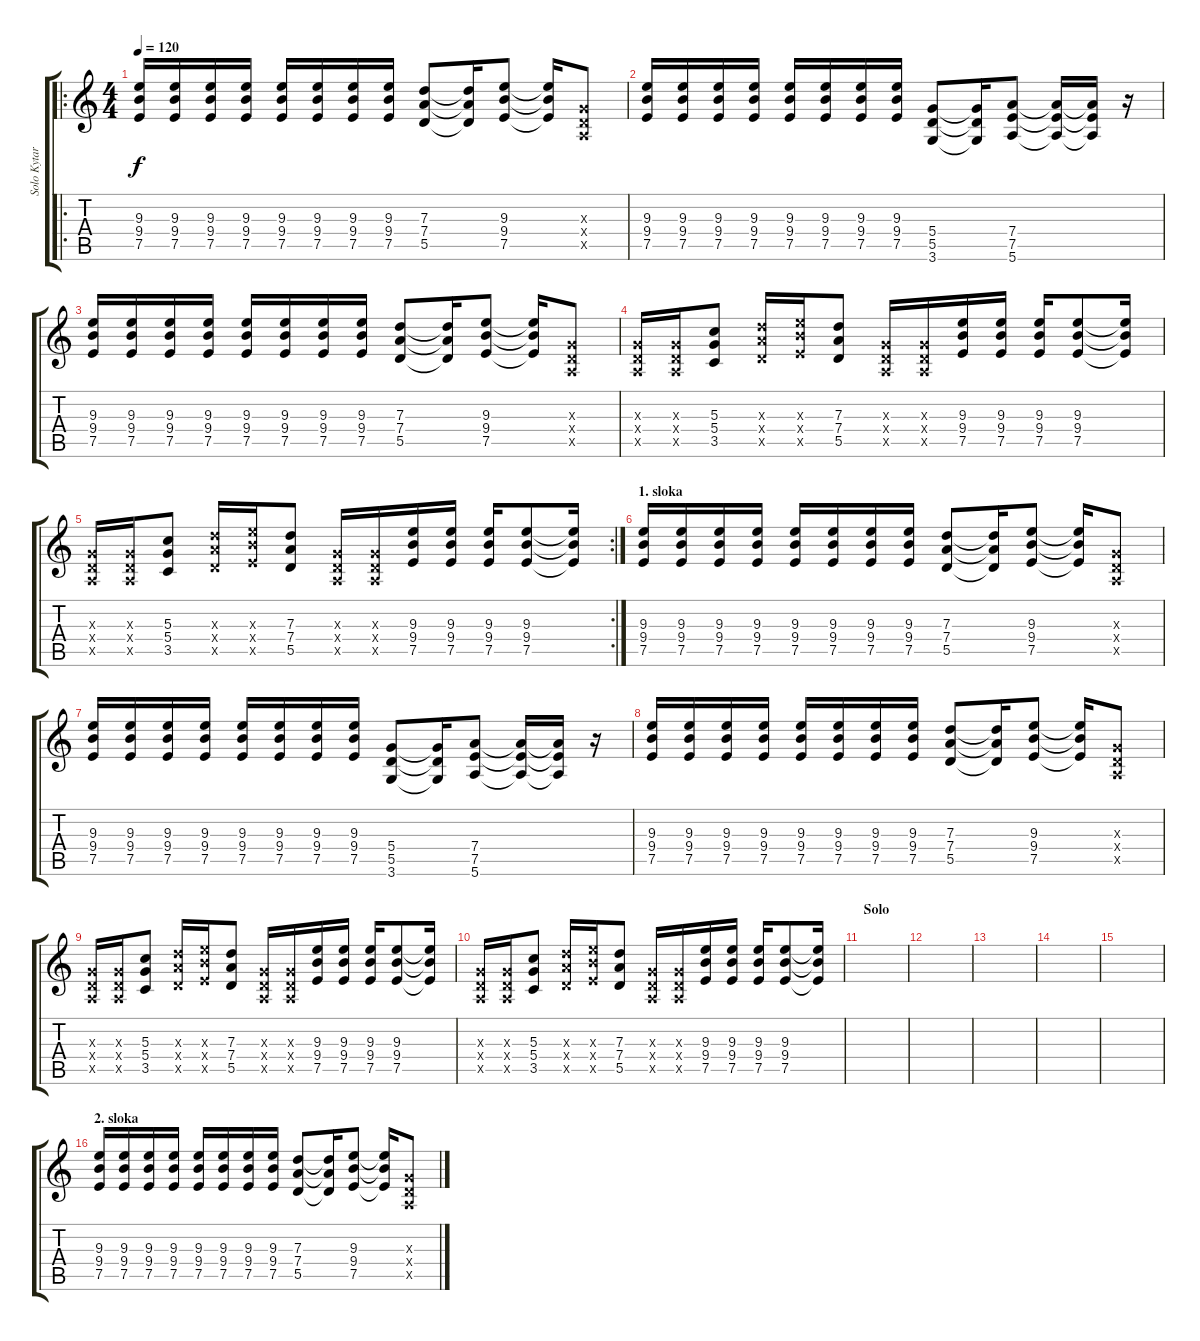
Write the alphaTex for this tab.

\track ("Solo Kytara" "Solo Kytar") {instrument overdrivenguitar}
\staff {score tabs}
\tuning (E4 B3 G3 D3 A2 E2) {hide}
\ro
\ts (4 4)
\tempo 120
\clef g2
\ks c
(9.3 9.4 7.5).16{dy f instrument overdrivenguitar} (9.3 9.4 7.5).16 (9.3 9.4 7.5).16 (9.3 9.4 7.5).16 (9.3 9.4 7.5).16 (9.3 9.4 7.5).16 (9.3 9.4 7.5).16 (9.3 9.4 7.5).16 (7.3 7.4 5.5).8 (7.3{t} 7.4{t} 5.5{t}).16 (9.3 9.4 7.5).8 (9.3{t} 9.4{t} 7.5{t}).16 (0.3{x} 0.4{x} 0.5{x}).8 |
(9.3 9.4 7.5).16 (9.3 9.4 7.5).16 (9.3 9.4 7.5).16 (9.3 9.4 7.5).16 (9.3 9.4 7.5).16 (9.3 9.4 7.5).16 (9.3 9.4 7.5).16 (9.3 9.4 7.5).16 (5.4 5.5 3.6).8 (5.4{t} 5.5{t} 3.6{t}).16 (7.4 7.5 5.6).8 (7.4{t} 7.5{t} 5.6{t}).16 (7.4{t} 7.5{t} 5.6{t}).16 r.16 |
(9.3 9.4 7.5).16 (9.3 9.4 7.5).16 (9.3 9.4 7.5).16 (9.3 9.4 7.5).16 (9.3 9.4 7.5).16 (9.3 9.4 7.5).16 (9.3 9.4 7.5).16 (9.3 9.4 7.5).16 (7.3 7.4 5.5).8 (7.3{t} 7.4{t} 5.5{t}).16 (9.3 9.4 7.5).8 (9.3{t} 9.4{t} 7.5{t}).16 (0.3{x} 0.4{x} 0.5{x}).8 |
(0.3{x} 0.4{x} 0.5{x}).16 (0.3{x} 0.4{x} 0.5{x}).16 (5.3 5.4 3.5).8 (7.3{x} 7.4{x} 5.5{x}).16 (9.3{x} 9.4{x} 7.5{x}).16 (7.3 7.4 5.5).8 (0.3{x} 0.4{x} 0.5{x}).16 (0.3{x} 0.4{x} 0.5{x}).16 (9.3 9.4 7.5).16 (9.3 9.4 7.5).16 (9.3 9.4 7.5).16 (9.3 9.4 7.5).8 (9.3{t} 9.4{t} 7.5{t}).16 |
\rc 2
(0.3{x} 0.4{x} 0.5{x}).16 (0.3{x} 0.4{x} 0.5{x}).16 (5.3 5.4 3.5).8 (7.3{x} 7.4{x} 5.5{x}).16 (9.3{x} 9.4{x} 7.5{x}).16 (7.3 7.4 5.5).8 (0.3{x} 0.4{x} 0.5{x}).16 (0.3{x} 0.4{x} 0.5{x}).16 (9.3 9.4 7.5).16 (9.3 9.4 7.5).16 (9.3 9.4 7.5).16 (9.3 9.4 7.5).8 (9.3{t} 9.4{t} 7.5{t}).16 |
\section ("" "1. sloka")
(9.3 9.4 7.5).16 (9.3 9.4 7.5).16 (9.3 9.4 7.5).16 (9.3 9.4 7.5).16 (9.3 9.4 7.5).16 (9.3 9.4 7.5).16 (9.3 9.4 7.5).16 (9.3 9.4 7.5).16 (7.3 7.4 5.5).8 (7.3{t} 7.4{t} 5.5{t}).16 (9.3 9.4 7.5).8 (9.3{t} 9.4{t} 7.5{t}).16 (0.3{x} 0.4{x} 0.5{x}).8 |
(9.3 9.4 7.5).16 (9.3 9.4 7.5).16 (9.3 9.4 7.5).16 (9.3 9.4 7.5).16 (9.3 9.4 7.5).16 (9.3 9.4 7.5).16 (9.3 9.4 7.5).16 (9.3 9.4 7.5).16 (5.4 5.5 3.6).8 (5.4{t} 5.5{t} 3.6{t}).16 (7.4 7.5 5.6).8 (7.4{t} 7.5{t} 5.6{t}).16 (7.4{t} 7.5{t} 5.6{t}).16 r.16 |
(9.3 9.4 7.5).16 (9.3 9.4 7.5).16 (9.3 9.4 7.5).16 (9.3 9.4 7.5).16 (9.3 9.4 7.5).16 (9.3 9.4 7.5).16 (9.3 9.4 7.5).16 (9.3 9.4 7.5).16 (7.3 7.4 5.5).8 (7.3{t} 7.4{t} 5.5{t}).16 (9.3 9.4 7.5).8 (9.3{t} 9.4{t} 7.5{t}).16 (0.3{x} 0.4{x} 0.5{x}).8 |
(0.3{x} 0.4{x} 0.5{x}).16 (0.3{x} 0.4{x} 0.5{x}).16 (5.3 5.4 3.5).8 (7.3{x} 7.4{x} 5.5{x}).16 (9.3{x} 9.4{x} 7.5{x}).16 (7.3 7.4 5.5).8 (0.3{x} 0.4{x} 0.5{x}).16 (0.3{x} 0.4{x} 0.5{x}).16 (9.3 9.4 7.5).16 (9.3 9.4 7.5).16 (9.3 9.4 7.5).16 (9.3 9.4 7.5).8 (9.3{t} 9.4{t} 7.5{t}).16 |
(0.3{x} 0.4{x} 0.5{x}).16 (0.3{x} 0.4{x} 0.5{x}).16 (5.3 5.4 3.5).8 (7.3{x} 7.4{x} 5.5{x}).16 (9.3{x} 9.4{x} 7.5{x}).16 (7.3 7.4 5.5).8 (0.3{x} 0.4{x} 0.5{x}).16 (0.3{x} 0.4{x} 0.5{x}).16 (9.3 9.4 7.5).16 (9.3 9.4 7.5).16 (9.3 9.4 7.5).16 (9.3 9.4 7.5).8 (9.3{t} 9.4{t} 7.5{t}).16 |
\section ("" "Solo")
|
|
|
|
|
\section ("" "2. sloka")
(9.3 9.4 7.5).16 (9.3 9.4 7.5).16 (9.3 9.4 7.5).16 (9.3 9.4 7.5).16 (9.3 9.4 7.5).16 (9.3 9.4 7.5).16 (9.3 9.4 7.5).16 (9.3 9.4 7.5).16 (7.3 7.4 5.5).8 (7.3{t} 7.4{t} 5.5{t}).16 (9.3 9.4 7.5).8 (9.3{t} 9.4{t} 7.5{t}).16 (0.3{x} 0.4{x} 0.5{x}).8
